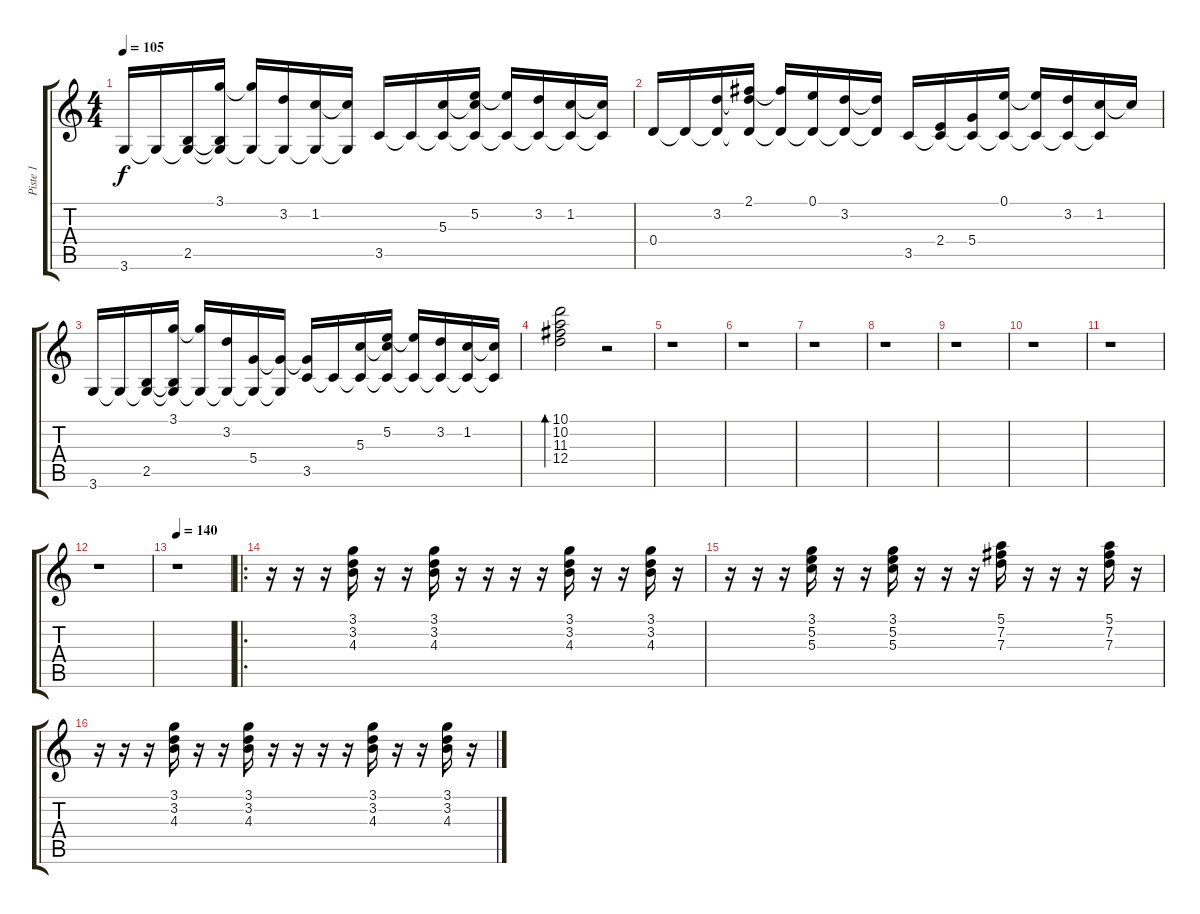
\track ("Piste 1" "Piste 1") {instrument acousticguitarsteel}
\staff {score tabs}
\tuning (E4 B3 G3 D3 A2 E2) {hide}
\ts (4 4)
\tempo 105
\clef g2
\ks c
3.6.16{dy f} 3.6{t}.16 (2.5 3.6{t}).16 (3.1 2.5{t} 3.6{t}).16 (3.1{t} 3.6{t}).16 (3.2 3.6{t}).16 (1.2 3.6{t}).16 (1.2{t} 3.6{t}).16 3.5.16 3.5{t}.16 (5.3 3.5{t}).16 (5.2 5.3{t} 3.5{t}).16 (5.2{t} 3.5{t}).16 (3.2 3.5{t}).16 (1.2 3.5{t}).16 (1.2{t} 3.5{t}).16 |
0.4.16 0.4{t}.16 (3.2 0.4{t}).16 (2.1 3.2{t} 0.4{t}).16 (2.1{t} 0.4{t}).16 (0.1 0.4{t}).16 (3.2 0.4{t}).16 (3.2{t} 0.4{t}).16 3.5.16 (2.4 3.5{t}).16 (5.4 3.5{t}).16 (0.1 3.5{t}).16 (0.1{t} 3.5{t}).16 (3.2 3.5{t}).16 (1.2 3.5{t}).16 1.2{t}.16 |
3.6.16 3.6{t}.16 (2.5 3.6{t}).16 (3.1 2.5{t} 3.6{t}).16 (3.1{t} 3.6{t}).16 (3.2 3.6{t}).16 (5.4 3.6{t}).16 (5.4{t} 3.6{t}).16 (5.4{t} 3.5).16 3.5{t}.16 (5.3 3.5{t}).16 (5.2 5.3{t} 3.5{t}).16 (5.2{t} 3.5{t}).16 (3.2 3.5{t}).16 (1.2 3.5{t}).16 (1.2{t} 3.5{t}).16 |
(10.1 10.2 11.3 12.4).2{bd 240} r.2 |
r.1 |
r.1 |
r.1 |
r.1 |
r.1 |
r.1 |
r.1 |
r.1 |
\tempo 140
r.1 |
\ro
r.16{volume 8 instrument electricguitarclean} r.16 r.16 (3.1 3.2 4.3).16 r.16 r.16 (3.1 3.2 4.3).16 r.16 r.16 r.16 r.16 (3.1 3.2 4.3).16 r.16 r.16 (3.1 3.2 4.3).16 r.16 |
r.16 r.16 r.16 (3.1 5.2 5.3).16 r.16 r.16 (3.1 5.2 5.3).16 r.16 r.16 r.16 (5.1 7.2 7.3).16 r.16 r.16 r.16 (5.1 7.2 7.3).16 r.16 |
r.16 r.16 r.16 (3.1 3.2 4.3).16 r.16 r.16 (3.1 3.2 4.3).16 r.16 r.16 r.16 r.16 (3.1 3.2 4.3).16 r.16 r.16 (3.1 3.2 4.3).16 r.16
